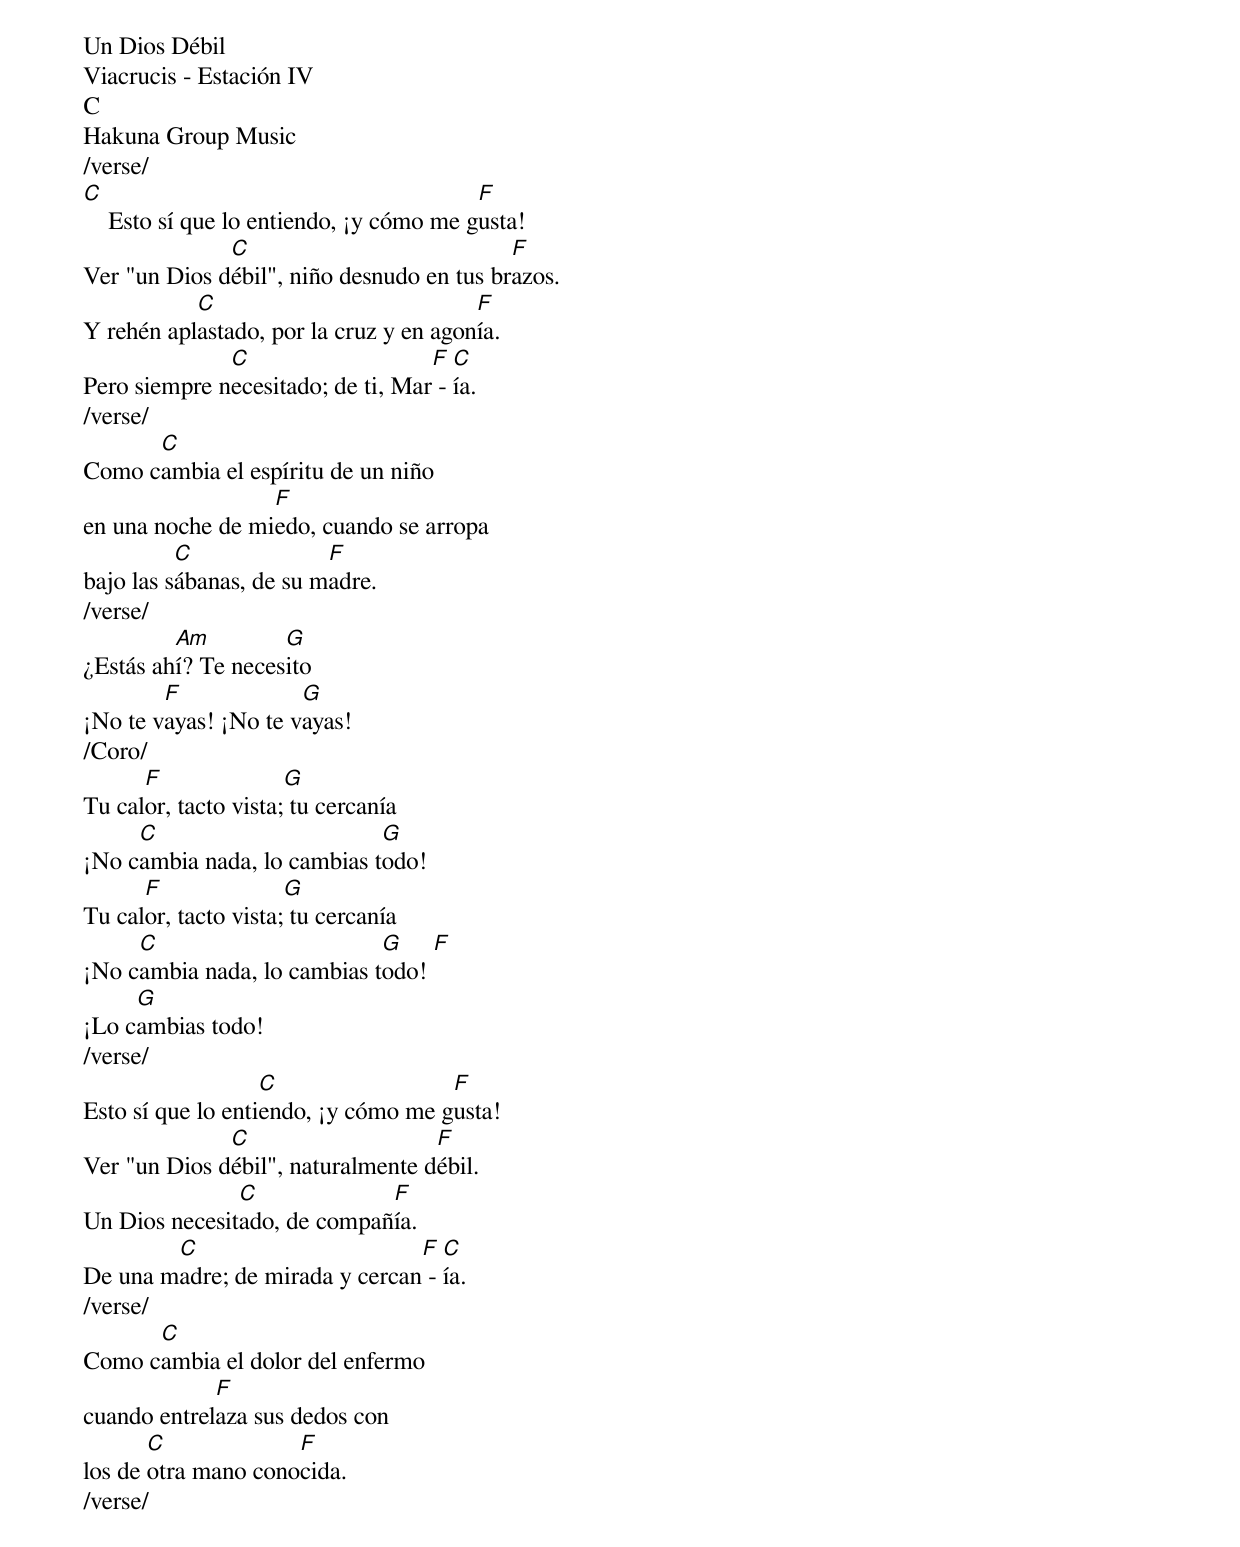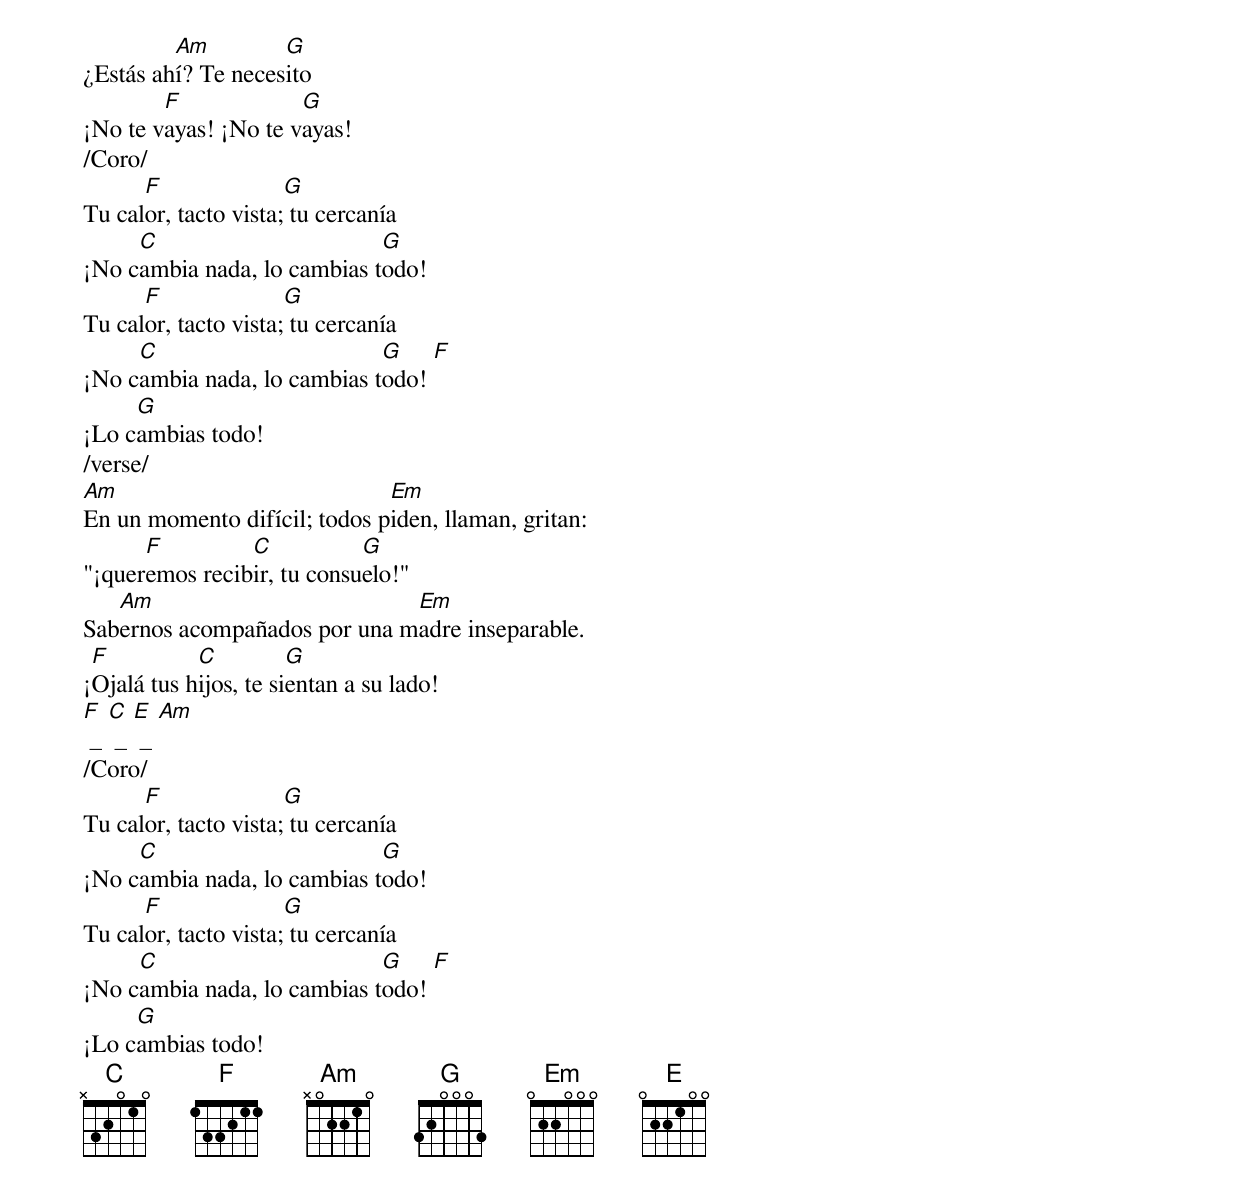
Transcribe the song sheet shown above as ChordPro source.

Un Dios Débil
Viacrucis - Estación IV
C
Hakuna Group Music
/verse/
[C]    Esto sí que lo entiendo, ¡y cómo me g[F]usta!
Ver "un Dios d[C]ébil", niño desnudo en tus br[F]azos.
Y rehén apl[C]astado, por la cruz y en agon[F]ía.
Pero siempre n[C]ecesitado; de ti, Mar[F] - [C]ía.
/verse/
Como c[C]ambia el espíritu de un niño
en una noche de mi[F]edo, cuando se arropa
bajo las s[C]ábanas, de su m[F]adre.
/verse/
¿Estás ah[Am]í? Te neces[G]ito
¡No te v[F]ayas! ¡No te v[G]ayas!
/Coro/
Tu cal[F]or, tacto vista;[G] tu cercanía
¡No c[C]ambia nada, lo cambias t[G]odo!
Tu cal[F]or, tacto vista;[G] tu cercanía
¡No c[C]ambia nada, lo cambias t[G]odo! [F]
¡Lo c[G]ambias todo!
/verse/
Esto sí que lo enti[C]endo, ¡y cómo me g[F]usta!
Ver "un Dios d[C]ébil", naturalmente d[F]ébil.
Un Dios necesit[C]ado, de compañ[F]ía.
De una m[C]adre; de mirada y cercan[F] - [C]ía.
/verse/
Como c[C]ambia el dolor del enfermo
cuando entrel[F]aza sus dedos con
los de [C]otra mano cono[F]cida.
/verse/
¿Estás ah[Am]í? Te neces[G]ito
¡No te v[F]ayas! ¡No te v[G]ayas!
/Coro/
Tu cal[F]or, tacto vista;[G] tu cercanía
¡No c[C]ambia nada, lo cambias t[G]odo!
Tu cal[F]or, tacto vista;[G] tu cercanía
¡No c[C]ambia nada, lo cambias t[G]odo! [F]
¡Lo c[G]ambias todo!
/verse/
[Am]En un momento difícil; todos p[Em]iden, llaman, gritan:
"¡quer[F]emos recib[C]ir, tu consu[G]elo!"
Sab[Am]ernos acompañados por una m[Em]adre inseparable.
¡[F]Ojalá tus h[C]ijos, te si[G]entan a su lado!
[F] _ [C] _ [E] _ [Am]
/Coro/
Tu cal[F]or, tacto vista;[G] tu cercanía
¡No c[C]ambia nada, lo cambias t[G]odo!
Tu cal[F]or, tacto vista;[G] tu cercanía
¡No c[C]ambia nada, lo cambias t[G]odo! [F]
¡Lo c[G]ambias todo!
